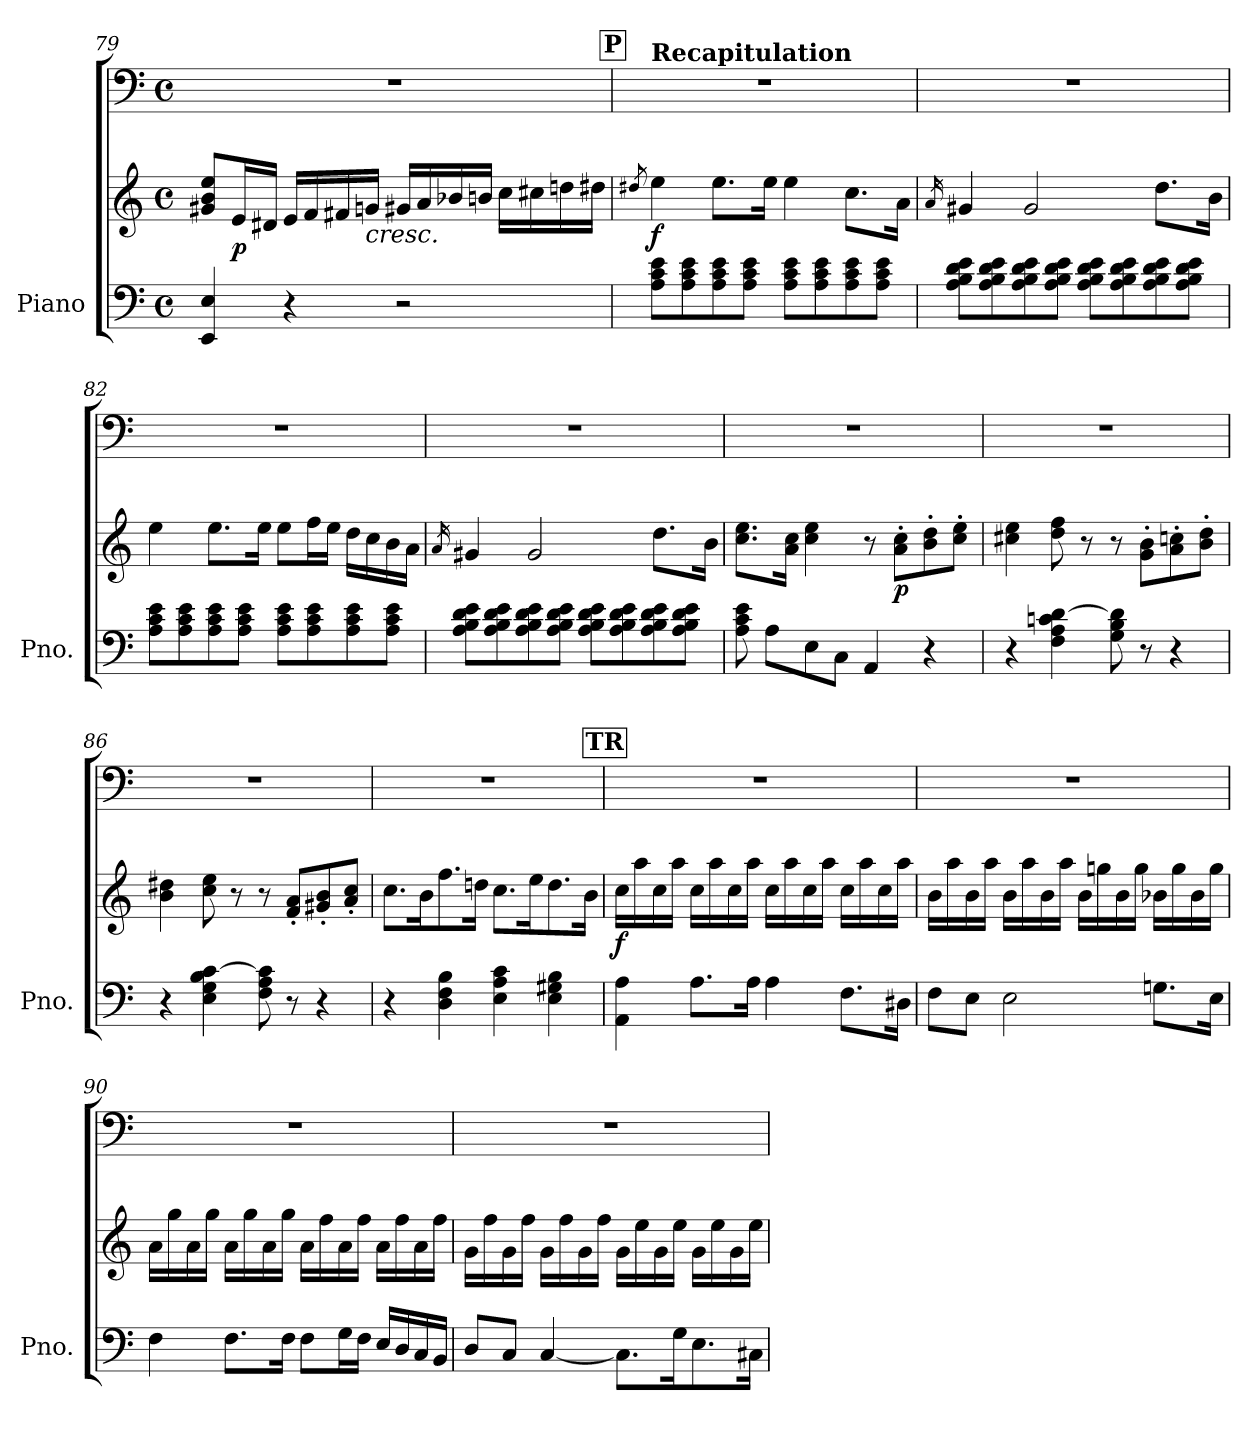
**kern	**kern	**kern	**dynam
*part1	*part1	*part1	*part1
*staff3	*staff2	*staff1	*staff1/2/3
*I"Piano	*	*	*
*I'Pno.	*	*	*
*clefF4	*clefG2	*clefF4	*
*k[]	*k[]	*k[]	*
*M4/4	*M4/4	*M4/4	*
*met(c)	*met(c)	*met(c)	*
=79	=79	=79	=79
4EE/ 4E/	8g#X/ 8b/ 8ee/L	1r	.
!	!	!	!LO:DY:b=2
.	16e/L	.	p
.	16d#X/JJ	.	.
4r	16e/LL	.	.
.	16f/	.	.
.	16f#X/	.	.
!	!LO:TX:b:i:t=cresc.	!	!
.	16gn/JJ	.	.
2r	16g#X/LL	.	.
.	16a/	.	.
.	16b-X/	.	.
.	16bn/JJ	.	.
.	16cc\LL	.	.
.	16cc#X\	.	.
.	16ddn\	.	.
.	16dd#X\JJ	.	.
!!LO:REH:place=s1:a:B:fs=14:t=P
=80	=80	=80	=80
.	8qdd#X/	.	.
!	!	!LO:TX:B:t=Recapitulation	!
!	!	!	!LO:DY:b=2
8A\ 8c\ 8e\L	4ee\	1r	f
8A\ 8c\ 8e\	.	.	.
8A\ 8c\ 8e\	8.ee\L	.	.
8A\ 8c\ 8e\J	.	.	.
.	16ee\Jk	.	.
8A\ 8c\ 8e\L	4ee\	.	.
8A\ 8c\ 8e\	.	.	.
8A\ 8c\ 8e\	8.cc\L	.	.
8A\ 8c\ 8e\J	.	.	.
.	16a\Jk	.	.
!!LO:PB:g=z
=81	=81	=81	=81
.	16qa/	.	.
8A\ 8B\ 8d\ 8e\L	4g#X/	1r	.
8A\ 8B\ 8d\ 8e\	.	.	.
8A\ 8B\ 8d\ 8e\	2g#/	.	.
8A\ 8B\ 8d\ 8e\J	.	.	.
8A\ 8B\ 8d\ 8e\L	.	.	.
8A\ 8B\ 8d\ 8e\	.	.	.
8A\ 8B\ 8d\ 8e\	8.dd\L	.	.
8A\ 8B\ 8d\ 8e\J	.	.	.
.	16b\Jk	.	.
=82	=82	=82	=82
8A\ 8c\ 8e\L	4ee\	1r	.
8A\ 8c\ 8e\	.	.	.
8A\ 8c\ 8e\	8.ee\L	.	.
8A\ 8c\ 8e\J	.	.	.
.	16ee\Jk	.	.
8A\ 8c\ 8e\L	8ee\L	.	.
8A\ 8c\ 8e\	16ff\L	.	.
.	16ee\JJ	.	.
8A\ 8c\ 8e\	16dd\LL	.	.
.	16cc\	.	.
8A\ 8c\ 8e\J	16b\	.	.
.	16a\JJ	.	.
=83	=83	=83	=83
.	16qa/	.	.
8A\ 8B\ 8d\ 8e\L	4g#X/	1r	.
8A\ 8B\ 8d\ 8e\	.	.	.
8A\ 8B\ 8d\ 8e\	2g#/	.	.
8A\ 8B\ 8d\ 8e\J	.	.	.
8A\ 8B\ 8d\ 8e\L	.	.	.
8A\ 8B\ 8d\ 8e\	.	.	.
8A\ 8B\ 8d\ 8e\	8.dd\L	.	.
8A\ 8B\ 8d\ 8e\J	.	.	.
.	16b\Jk	.	.
!!LO:LB:g=z
=84	=84	=84	=84
8A\ 8c\ 8e\	8.cc\ 8.ee\L	1r	.
8A\L	.	.	.
.	16a\ 16cc\Jk	.	.
8E\	4cc\ 4ee\	.	.
8C\J	.	.	.
4AA/	8r	.	.
!	!	!	!LO:DY:b=2
.	8a\' 8cc\'L	.	p
4r	8b\' 8dd\'	.	.
.	8cc\' 8ee\'J	.	.
=85	=85	=85	=85
4r	4cc#X\ 4ee\	1r	.
4F\ 4A\ 4cn\ [4d\	8dd\ 8ff\	.	.
.	8r	.	.
8G\ 8B\ 8d\]	8r	.	.
8r	8g\' 8b\'L	.	.
4r	8a\' 8ccn\'	.	.
.	8b\' 8dd\'J	.	.
=86	=86	=86	=86
4r	4b\ 4dd#X\	1r	.
4E\ 4G\ 4B\ [4c\	8cc\ 8ee\	.	.
.	8r	.	.
8F\ 8A\ 8c\]	8r	.	.
8r	8f/' 8a/'L	.	.
4r	8g#X/' 8b/'	.	.
.	8a/' 8cc/'J	.	.
=87	=87	=87	=87
4r	8.cc\L	1r	.
.	16b\K	.	.
4D\ 4F\ 4B\	8.ff\	.	.
.	16ddn\Jk	.	.
4E\ 4A\ 4c\	8.cc\L	.	.
.	16ee\K	.	.
4E\ 4G#X\ 4B\	8.dd\	.	.
.	16b\Jk	.	.
!!LO:LB:g=z
!!LO:REH:place=s1:a:B:fs=14:t=TR
=88	=88	=88	=88
!	!	!	!LO:DY:b=2
4AA\ 4A\	16cc\LL	1r	f
.	16aa\	.	.
.	16cc\	.	.
.	16aa\JJ	.	.
8.A\L	16cc\LL	.	.
.	16aa\	.	.
.	16cc\	.	.
16A\Jk	16aa\JJ	.	.
4A\	16cc\LL	.	.
.	16aa\	.	.
.	16cc\	.	.
.	16aa\JJ	.	.
8.F\L	16cc\LL	.	.
.	16aa\	.	.
.	16cc\	.	.
16D#X\Jk	16aa\JJ	.	.
=89	=89	=89	=89
8F\L	16b\LL	1r	.
.	16aa\	.	.
8E\J	16b\	.	.
.	16aa\JJ	.	.
2E\	16b\LL	.	.
.	16aa\	.	.
.	16b\	.	.
.	16aa\JJ	.	.
.	16b\LL	.	.
.	16ggn\	.	.
.	16b\	.	.
.	16gg\JJ	.	.
8.Gn\L	16b-X\LL	.	.
.	16gg\	.	.
.	16b-\	.	.
16E\Jk	16gg\JJ	.	.
=90	=90	=90	=90
4F\	16a\LL	1r	.
.	16gg\	.	.
.	16a\	.	.
.	16gg\JJ	.	.
8.F\L	16a\LL	.	.
.	16gg\	.	.
.	16a\	.	.
16F\Jk	16gg\JJ	.	.
8F\L	16a\LL	.	.
.	16ff\	.	.
16G\L	16a\	.	.
16F\JJ	16ff\JJ	.	.
16E/LL	16a\LL	.	.
16D/	16ff\	.	.
16C/	16a\	.	.
16BB/JJ	16ff\JJ	.	.
!!LO:LB:g=z
=91	=91	=91	=91
8D/L	16g\LL	1r	.
.	16ff\	.	.
8C/J	16g\	.	.
.	16ff\JJ	.	.
[4C/	16g\LL	.	.
.	16ff\	.	.
.	16g\	.	.
.	16ff\JJ	.	.
8.C\L]	16g\LL	.	.
.	16ee\	.	.
.	16g\	.	.
16G\K	16ee\JJ	.	.
8.E\	16g\LL	.	.
.	16ee\	.	.
.	16g\	.	.
16C#X\Jk	16ee\JJ	.	.
=	=	=	=
*-	*-	*-	*-
